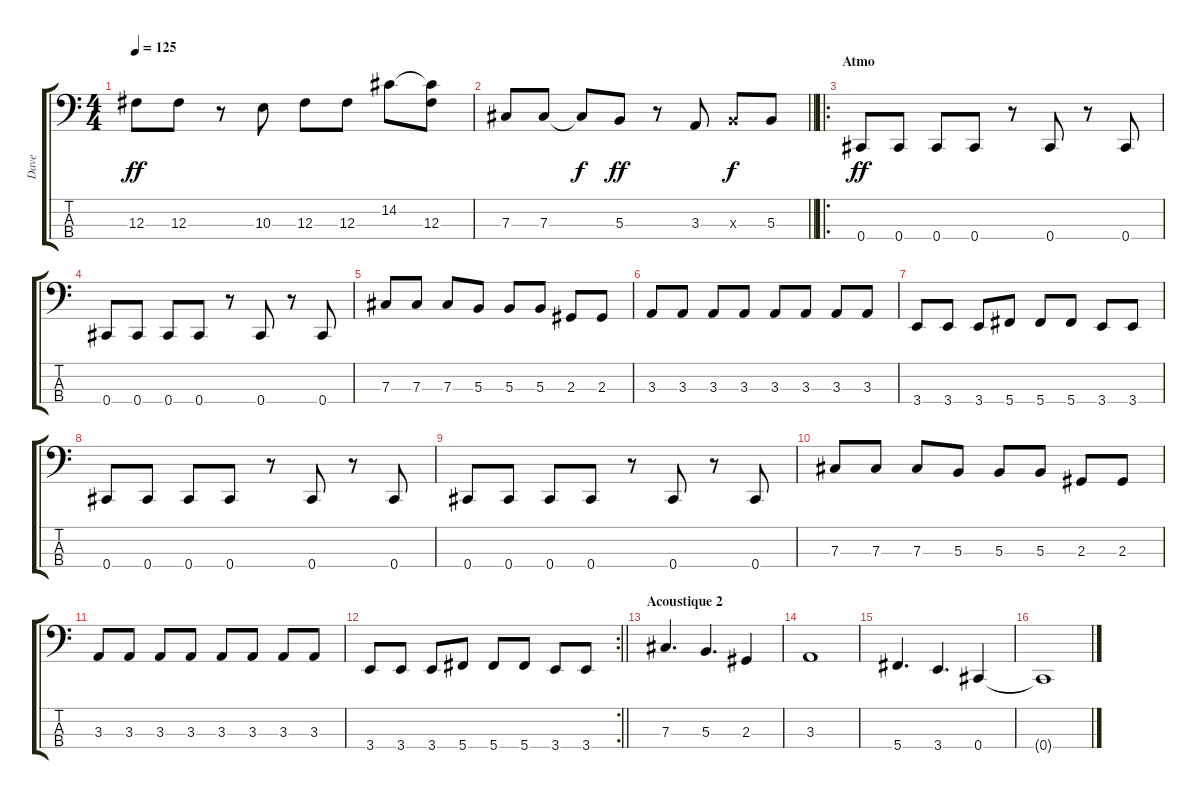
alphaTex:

\track ("Dave" "Dave") {instrument electricbassfinger}
\staff {score tabs}
\tuning (E2 B1 Gb1 Db1) {hide}
\ts (4 4)
\tempo 125
\clef f4
\ks c
12.3.8{dy ff} 12.3.8 r.8 10.3.8 12.3.8 12.3.8 14.2.8 (14.2{t} 12.3).8 |
\barLineRight lightlight
7.3.8 7.3.8 7.3{t}.8{dy f} 5.3.8{dy ff} r.8 3.3.8 5.3{x}.8{dy f} 5.3.8 |
\ro
\section ("" "Atmo")
0.4.8{dy ff} 0.4.8 0.4.8 0.4.8 r.8 0.4.8 r.8 0.4.8 |
0.4.8 0.4.8 0.4.8 0.4.8 r.8 0.4.8 r.8 0.4.8 |
7.3.8 7.3.8 7.3.8 5.3.8 5.3.8 5.3.8 2.3.8 2.3.8 |
3.3.8 3.3.8 3.3.8 3.3.8 3.3.8 3.3.8 3.3.8 3.3.8 |
3.4.8 3.4.8 3.4.8 5.4.8 5.4.8 5.4.8 3.4.8 3.4.8 |
0.4.8 0.4.8 0.4.8 0.4.8 r.8 0.4.8 r.8 0.4.8 |
0.4.8 0.4.8 0.4.8 0.4.8 r.8 0.4.8 r.8 0.4.8 |
7.3.8 7.3.8 7.3.8 5.3.8 5.3.8 5.3.8 2.3.8 2.3.8 |
3.3.8 3.3.8 3.3.8 3.3.8 3.3.8 3.3.8 3.3.8 3.3.8 |
\rc 2
\barLineRight lightlight
3.4.8 3.4.8 3.4.8 5.4.8 5.4.8 5.4.8 3.4.8 3.4.8 |
\section ("" "Acoustique 2")
7.3.4{d} 5.3.4{d} 2.3.4 |
3.3.1 |
5.4.4{d} 3.4.4{d} 0.4.4 |
0.4{t}.1
